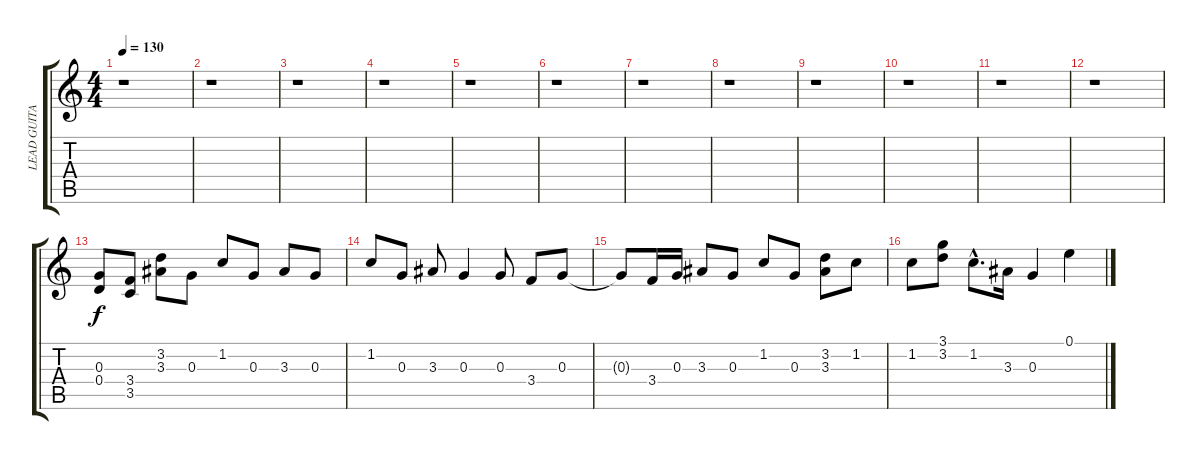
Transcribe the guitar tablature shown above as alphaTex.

\track ("LEAD GUITAR" "LEAD GUITA") {instrument overdrivenguitar}
\staff {score tabs}
\tuning (E4 B3 G3 D3 A2 E2) {hide}
\ts (4 4)
\tempo 130
\clef g2
\ks c
r.1{dy f} |
r.1 |
r.1 |
r.1 |
r.1 |
r.1 |
r.1 |
r.1 |
r.1 |
r.1 |
r.1 |
r.1 |
(0.3 0.4).8 (3.4 3.5).8 (3.2 3.3).8 0.3.8 1.2.8 0.3.8 3.3.8 0.3.8 |
1.2.8 0.3.8 3.3.8 0.3.4 0.3.8 3.4.8 0.3.8 |
0.3{t}.8 3.4.16 0.3.16 3.3.8 0.3.8 1.2.8 0.3.8 (3.2 3.3).8 1.2.8 |
1.2.8 (3.1 3.2).8 1.2{hac}.8{d} 3.3.16 0.3.4 0.1.4
